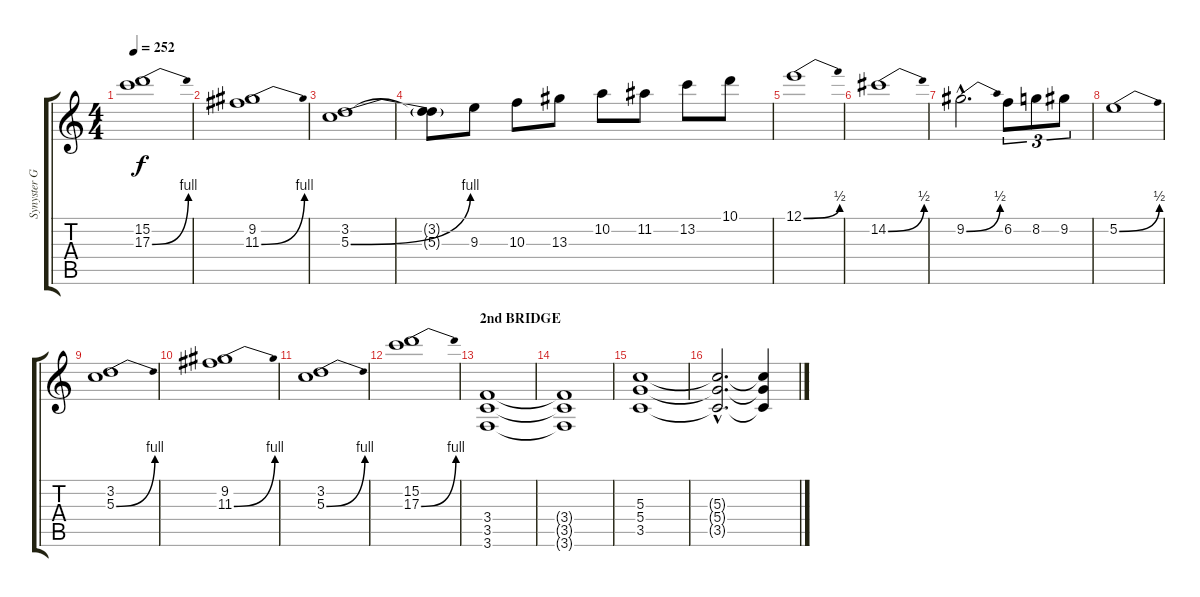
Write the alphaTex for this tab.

\track ("Synyster Gates" "Synyster G") {instrument distortionguitar}
\staff {score tabs}
\tuning (E4 B3 G3 D3 A2 D2) {hide}
\ts (4 4)
\tempo 252
\clef g2
\ks c
(15.2 17.3{be (bend 0 0 60 4)}).1{dy f} |
(9.2 11.3{be (bend 0 0 60 4)}).1 |
(3.2 5.3{be (bend 0 0 60 4)}).1 |
(3.2{t} 5.3{t}).8 9.3.8 10.3.8 13.3.8 10.2.8 11.2.8 13.2.8 10.1.8 |
12.1{be (bend 0 0 60 2)}.1 |
14.2{be (bend 0 0 60 2)}.1 |
9.2{be (bend 0 0 60 2) hac}.2{d} 6.2.8{tu (3 2)} 8.2.8{tu (3 2)} 9.2.8{tu (3 2)} |
5.2{be (bend 0 0 60 2)}.1 |
(3.2 5.3{be (bend 0 0 60 4)}).1 |
(9.2 11.3{be (bend 0 0 60 4)}).1 |
(3.2 5.3{be (bend 0 0 60 4)}).1 |
(15.2 17.3{be (bend 0 0 60 4)}).1 |
\section ("" "2nd BRIDGE")
(3.4 3.5 3.6).1 |
(3.4{t} 3.5{t} 3.6{t}).1 |
(5.3 5.4 3.5).1 |
(5.3{hac t} 5.4{hac t} 3.5{hac t}).2{d} (5.3{t} 5.4{t} 3.5{t}).4
